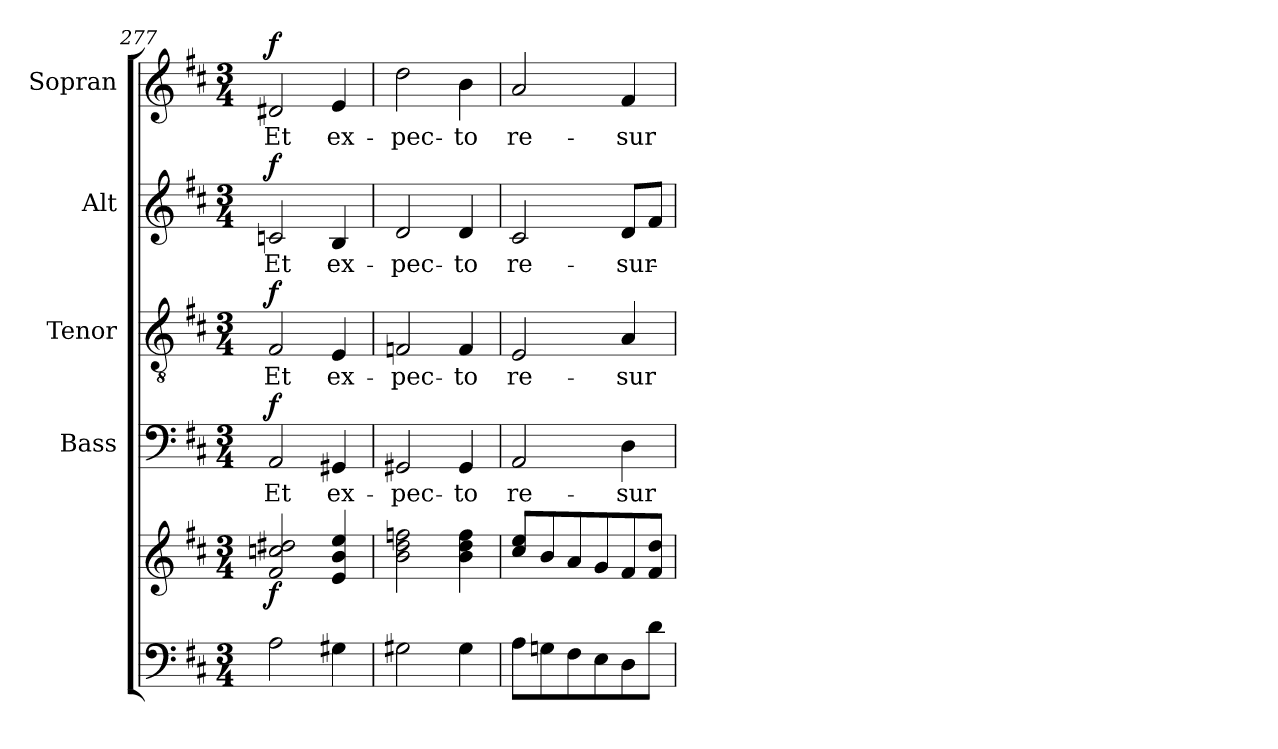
**kern	**kern	**dynam	**kern	**text	**dynam	**kern	**text	**dynam	**kern	**text	**dynam	**kern	**text	**dynam
*part5	*part5	*part5	*part4	*part4	*part4	*part3	*part3	*part3	*part2	*part2	*part2	*part1	*part1	*part1
*staff6	*staff5	*staff5/6	*staff4	*staff4	*staff4	*staff3	*staff3	*staff3	*staff2	*staff2	*staff2	*staff1	*staff1	*staff1
*	*	*	*I"Bass	*	*	*I"Tenor	*	*	*I"Alt	*	*	*I"Sopran	*	*
*	*	*	*I'B.	*	*	*I'T.	*	*	*I'A.	*	*	*I'S.	*	*
*clefF4	*clefG2	*	*clefF4	*	*	*clefGv2	*	*	*clefG2	*	*	*clefG2	*	*
*k[f#c#]	*k[f#c#]	*	*k[f#c#]	*	*	*k[f#c#]	*	*	*k[f#c#]	*	*	*k[f#c#]	*	*
*D:	*D:	*	*D:	*	*	*D:	*	*	*D:	*	*	*D:	*	*
*M3/4	*M3/4	*	*M3/4	*	*	*M3/4	*	*	*M3/4	*	*	*M3/4	*	*
=277	=277	=277	=277	=277	=277	=277	=277	=277	=277	=277	=277	=277	=277	=277
!	!	!LO:DY:b	!	!LO:LY:b	!LO:DY:a	!	!LO:LY:b	!LO:DY:a	!	!LO:LY:b	!LO:DY:a	!	!LO:LY:b	!LO:DY:a
2A\	2f#/ 2ccn/ 2dd#X/	f	2AA/	Et	f	2F#/	Et	f	2cn/	Et	f	2d#X/	Et	f
!	!	!	!	!LO:LY:b	!	!	!LO:LY:b	!	!	!LO:LY:b	!	!	!LO:LY:b	!
4G#X\	4e/ 4b/ 4ee/	.	4GG#X/	ex-	.	4E/	ex-	.	4B/	ex-	.	4e/	ex-	.
=278	=278	=278	=278	=278	=278	=278	=278	=278	=278	=278	=278	=278	=278	=278
!	!	!	!	!LO:LY:b	!	!	!LO:LY:b	!	!	!LO:LY:b	!	!	!LO:LY:b	!
2G#X\	2b\ 2dd\ 2ffn\	.	2GG#X/	-pec-	.	2Fn/	-pec-	.	2d/	-pec-	.	2dd\	-pec-	.
!	!	!	!	!LO:LY:b	!	!	!LO:LY:b	!	!	!LO:LY:b	!	!	!LO:LY:b	!
4G#\	4b\ 4dd\ 4ff\	.	4GG#/	-to	.	4F/	-to	.	4d/	-to	.	4b\	-to	.
=279	=279	=279	=279	=279	=279	=279	=279	=279	=279	=279	=279	=279	=279	=279
!	!	!	!	!LO:LY:b	!	!	!LO:LY:b	!	!	!LO:LY:b	!	!	!LO:LY:b	!
8A\L	8cc#/ 8ee/L	.	2AA/	re-	.	2E/	re-	.	2c#/	re-	.	2a/	re-	.
8Gn\	8b/	.	.	.	.	.	.	.	.	.	.	.	.	.
8F#\	8a/	.	.	.	.	.	.	.	.	.	.	.	.	.
8E\	8g/	.	.	.	.	.	.	.	.	.	.	.	.	.
!	!	!	!	!LO:LY:b	!	!	!LO:LY:b	!	!	!LO:LY:b	!	!	!LO:LY:b	!
8D\	8f#/	.	4D\	-sur-	.	4A/	-sur-	.	8d/L	-sur-	.	4f#/	-sur-	.
8d\J	8f#/ 8dd/J	.	.	.	.	.	.	.	8f#/J	.	.	.	.	.
=	=	=	=	=	=	=	=	=	=	=	=	=	=	=
*-	*-	*-	*-	*-	*-	*-	*-	*-	*-	*-	*-	*-	*-	*-
